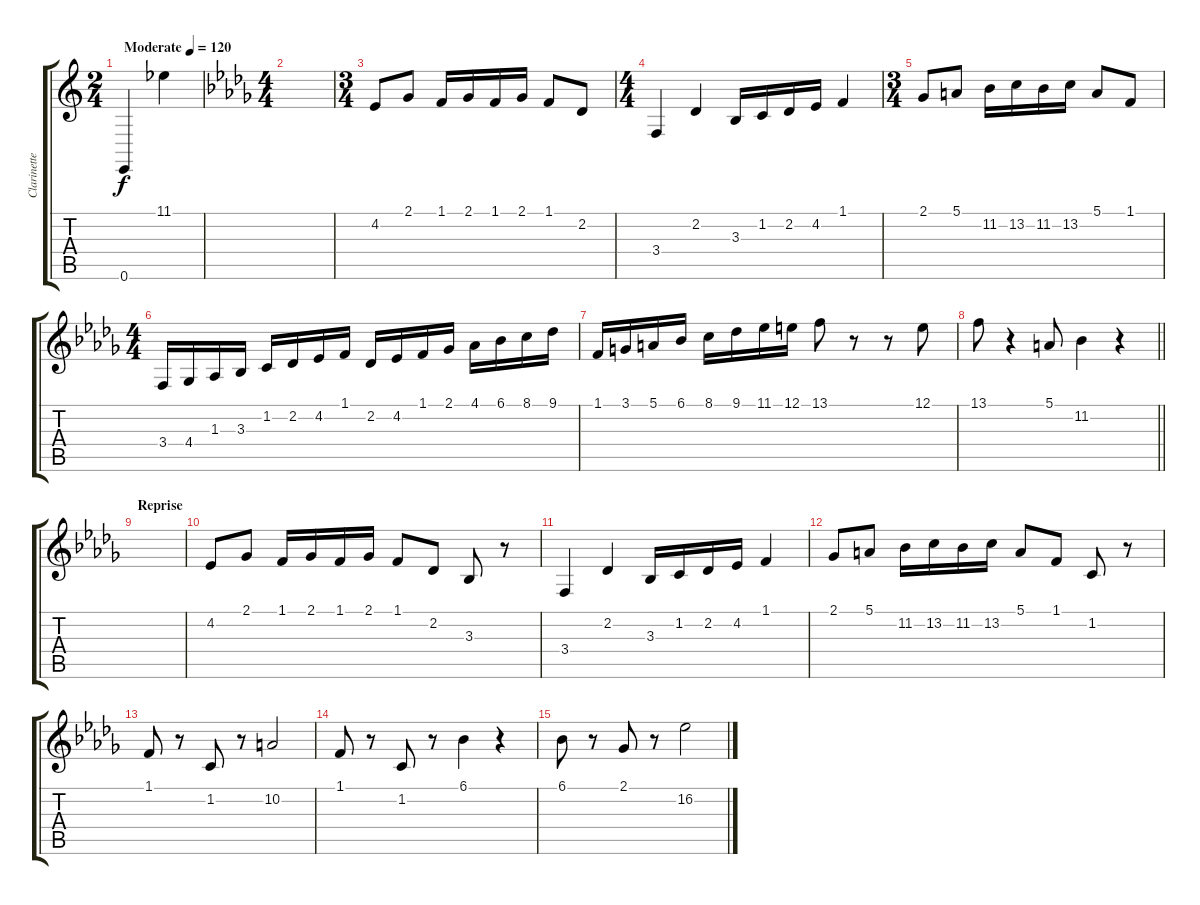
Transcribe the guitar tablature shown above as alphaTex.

\track ("Clarinette" "Clarinette") {instrument clarinet}
\staff {score tabs}
\tuning (E4 B3 G3 D3 A2 E2) {hide}
\ts (2 4)
\tempo (120 "Moderate")
\clef g2
\ks c
0.6.4{dy f instrument clarinet} 11.1{acc b}.4 |
\ts (4 4)
\ks bbminor
|
\ts (3 4)
4.2.8 2.1.8 1.1.16 2.1.16 1.1.16 2.1.16 1.1.8 2.2.8 |
\ts (4 4)
3.4.4 2.2.4 3.3.16 1.2.16 2.2.16 4.2.16 1.1.4 |
\ts (3 4)
2.1.8 5.1.8 11.2.16 13.2.16 11.2.16 13.2.16 5.1.8 1.1.8 |
\ts (4 4)
3.4.16 4.4.16 1.3.16 3.3.16 1.2.16 2.2.16 4.2.16 1.1.16 2.2.16 4.2.16 1.1.16 2.1.16 4.1.16 6.1.16 8.1.16 9.1.16 |
1.1.16 3.1.16 5.1.16 6.1.16 8.1.16 9.1.16 11.1.16 12.1.16 13.1.8 r.8 r.8 12.1.8 |
\barLineRight lightlight
13.1.8 r.4 5.1.8 11.2.4 r.4 |
\section ("" "Reprise")
|
4.2.8 2.1.8 1.1.16 2.1.16 1.1.16 2.1.16 1.1.8 2.2.8 3.3.8 r.8 |
3.4.4 2.2.4 3.3.16 1.2.16 2.2.16 4.2.16 1.1.4 |
2.1.8 5.1.8 11.2.16 13.2.16 11.2.16 13.2.16 5.1.8 1.1.8 1.2.8 r.8 |
1.1.8 r.8 1.2.8 r.8 10.2.2 |
1.1.8 r.8 1.2.8 r.8 6.1.4 r.4 |
6.1.8 r.8 2.1.8 r.8 16.2.2
